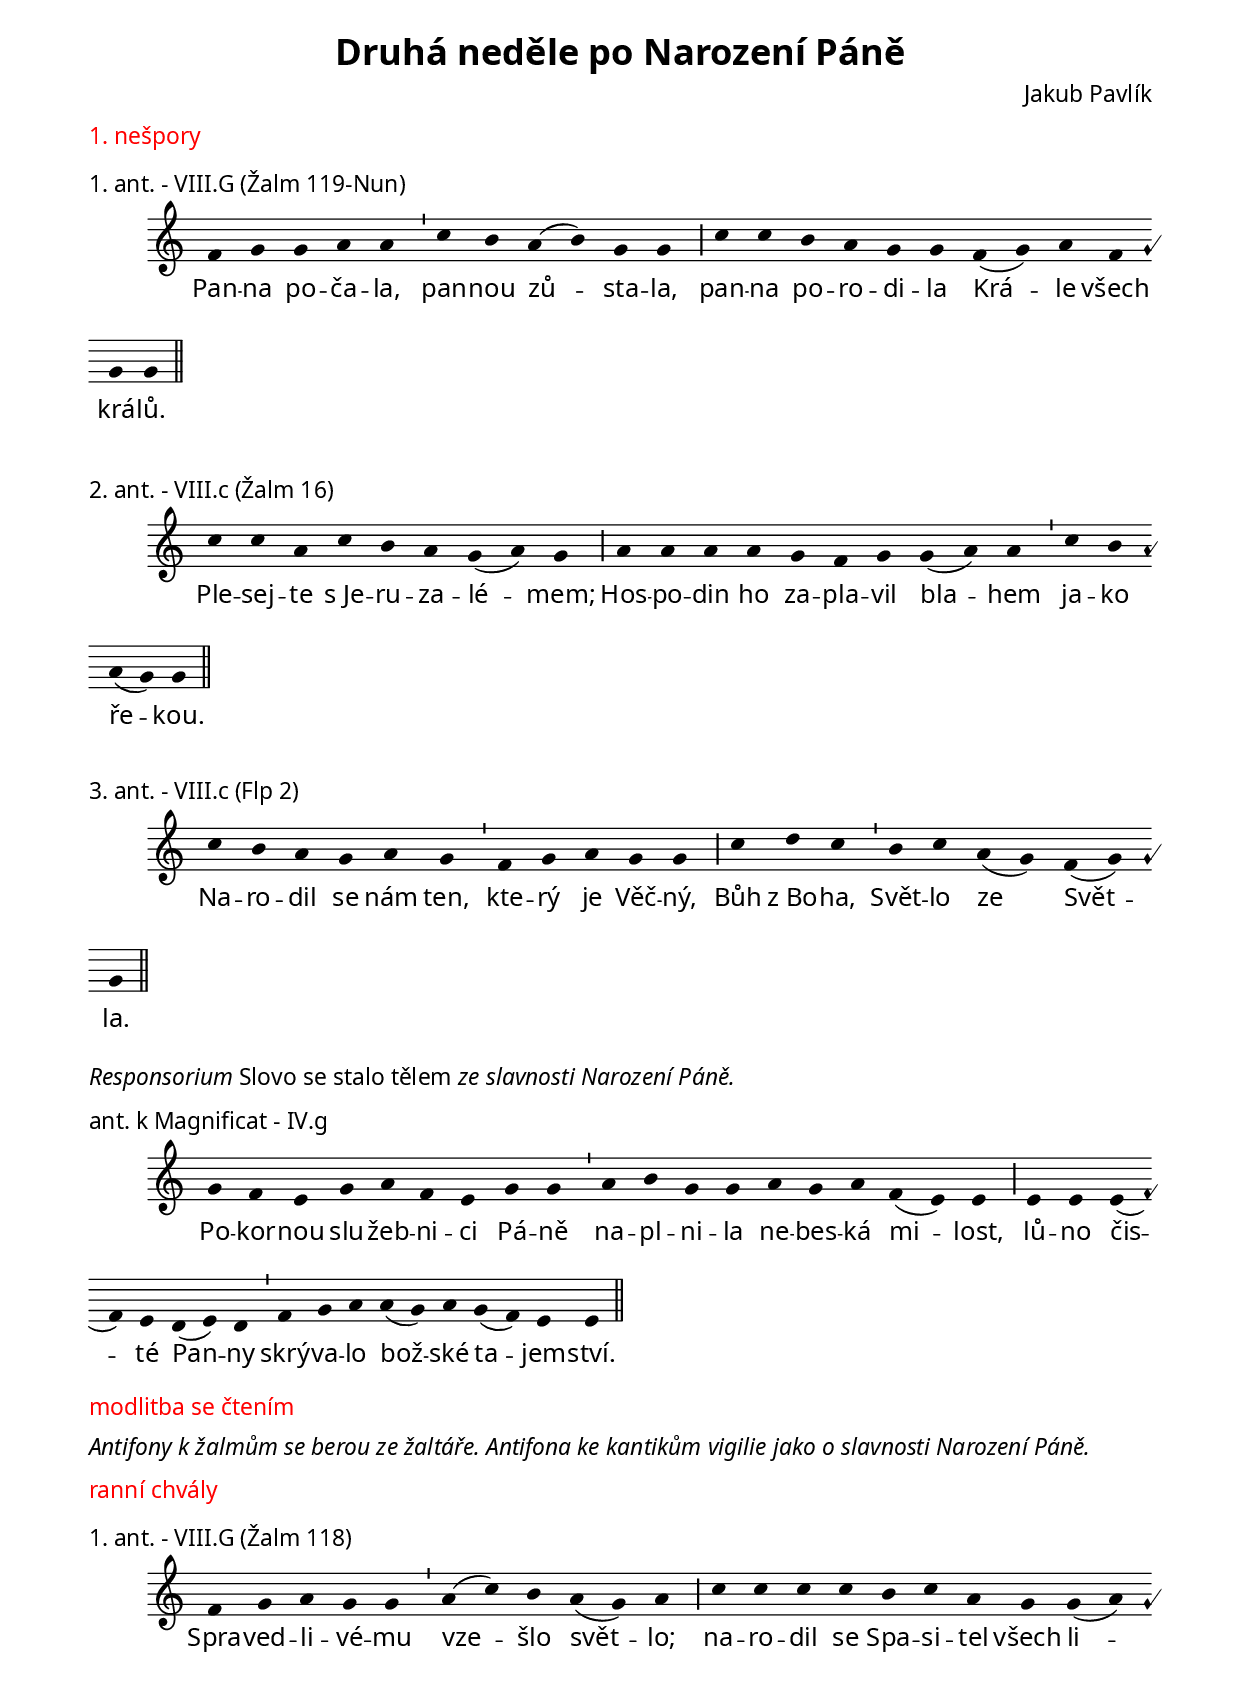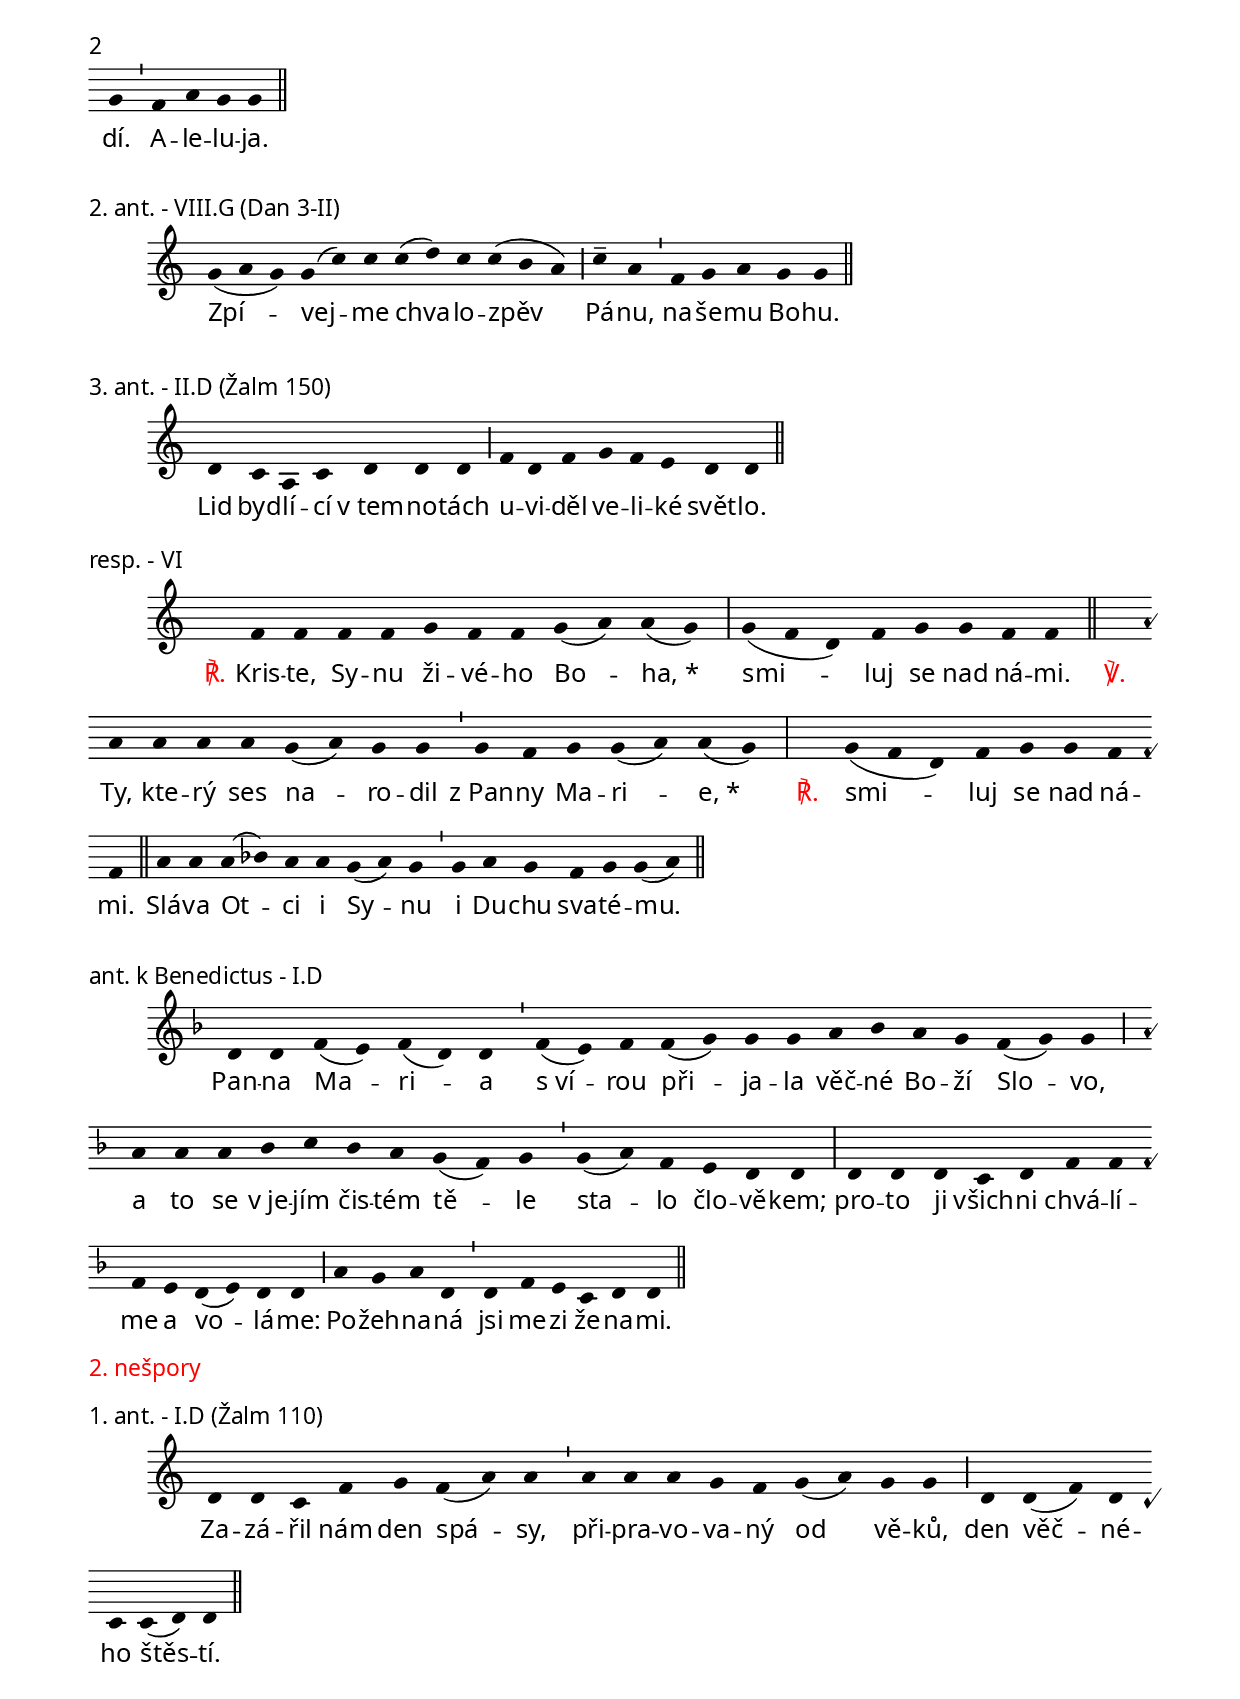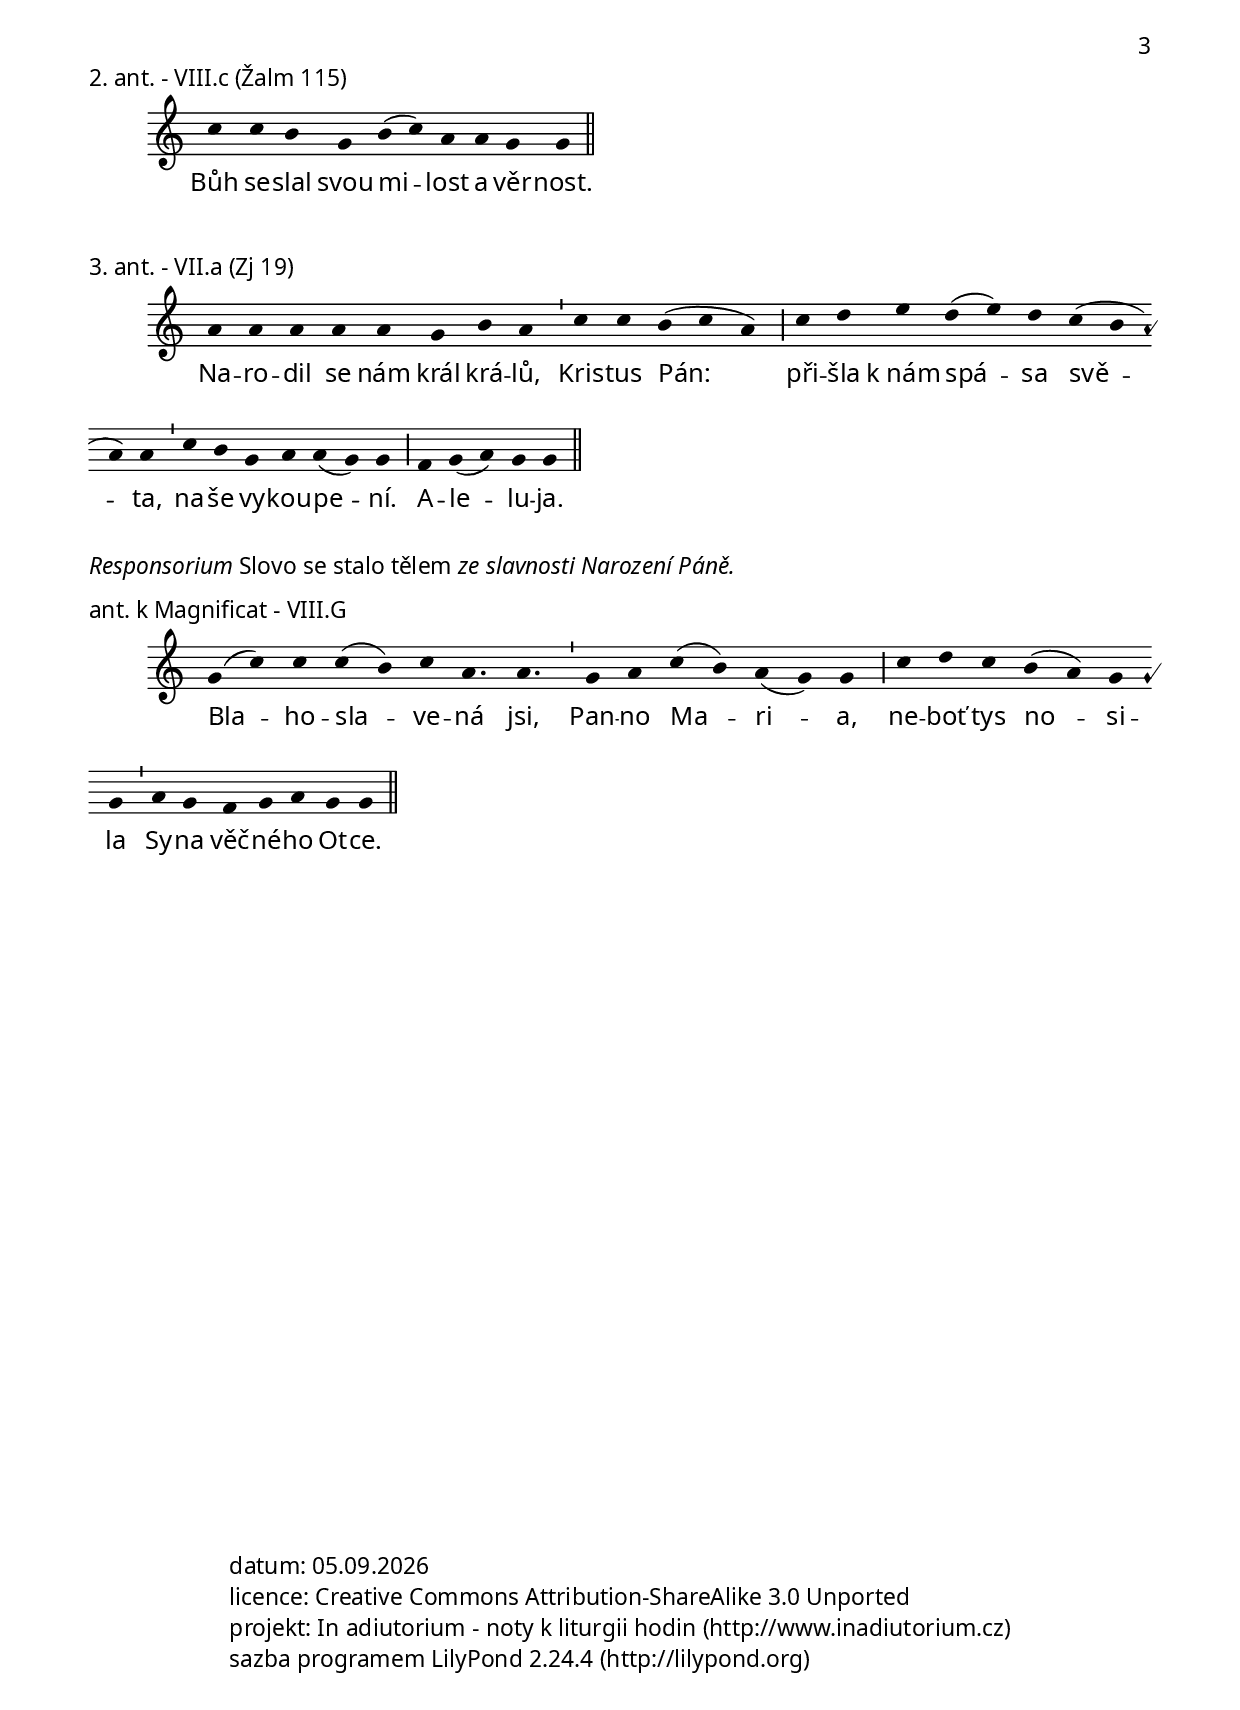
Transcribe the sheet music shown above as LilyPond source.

\version "2.17.25"

\header {
  title = "Druhá neděle po Narození Páně"
  composer = "Jakub Pavlík"
}

\include "spolecne.ly"
\include "dilyresponsorii.ly"

\markup {\nadpisHodinka {"1. nešpory"}}

\score {
  \relative c' {
    \choralniRezim
    f g g a a \barMin
    c b a( b) g g \barMaior
    c c b a g g f( g) a f g g \barFinalis
  }
  \addlyrics {
    Pan -- na po -- ča -- la,
    pan -- nou zů -- sta -- la,
    pan -- na po -- ro -- di -- la Krá -- le všech krá -- lů.
  }
  \header {
    quid = "1. ant."
    modus = "VIII"
    differentia = "G"
    psalmus = "Žalm 119-Nun"
    fons = "oktáv Narození Páně, 27.12., k Magnificat, druhá část jiný text"
    fial = "fial://vanoce_narozenipane.ly#27-amag?cast=1-2"
    id = "ne1-a1"
    piece = \markup {\sestavTitulek}
  }
}

\score {
  \relative c'' {
    \choralniRezim
    c4 c a c b a g( a) g \barMaior
    a a a a g f g g( a) a \barMin
    c b a( g) g \barFinalis
  }
  \addlyrics {
    Ple -- sej -- te s_Je -- ru -- za -- lé -- mem;
    Hos -- po -- din ho za -- pla -- vil bla -- hem
    ja -- ko ře -- kou.
  }
  \header {
    quid = "2. ant."
    modus = "VIII"
    differentia = "c"
    psalmus = "Žalm 16"
    id = "ne1-a2"
    piece = \markup {\sestavTitulek}
  }
}

\score {
  \relative c'' {
    \choralniRezim
    c4 b a g a g \barMin
    f g a g g \barMaior
    c d c \barMin
    b c a( g) f( g) g \barFinalis
  }
  \addlyrics {
    Na -- ro -- dil se nám ten,
    kte -- rý je Věč -- ný,
    Bůh z_Bo -- ha,
    Svět -- lo ze Svět -- la.
  }
  \header {
    quid = "3. ant."
    modus = "VIII"
    differentia = "c"
    psalmus = "Flp 2"
    id = "ne1-a3"
    piece = \markup {\sestavTitulek}
  }
}

\markup\italic{Responsorium \upright{Slovo se stalo tělem} ze slavnosti Narození Páně.}

\score {
  \relative c'' {
    \choralniRezim
    g4 f e g a f e g g \barMin
    a4 b g g a g a f( e) e \barMaior
    e e e( f) e d( e) d \barMin
    f g a a( g) a g( f) e e \barFinalis
  }
  \addlyrics {
    Po -- kor -- nou slu -- žeb -- ni -- ci Pá -- ně
    na -- pl -- ni -- la ne -- bes -- ká mi -- lost,
    lů -- no čis -- té Pan -- ny
    skrý -- va -- lo bož -- ské ta -- jem -- ství.
  }
  \header {
    quid = "ant. k Magnificat"
    modus = "IV"
    differentia = "g"
    psalmus = "Magnificat"
    id = "ne1-amag"
    piece = \markup {\sestavTitulekBezZalmu}
  }
}

\markup {\nadpisHodinka {"modlitba se čtením"}}

\markup\italic{
  Antifony k žalmům se berou ze žaltáře.
  Antifona ke kantikům vigilie jako o slavnosti Narození Páně.
}

\markup {\nadpisHodinka {"ranní chvály"}}

\score {
  \relative c' {
    \choralniRezim
    f4 g a g g \barMin a( c) b a( g) a \barMaior
    c c c c b c a g g( a) g \barMin
    f a g g \barFinalis
  }
  \addlyrics {
    Spra -- ved -- li -- vé -- mu vze -- šlo svět -- lo;
    na -- ro -- dil se Spa -- si -- tel všech li -- dí.
    A -- le -- lu -- ja.
  }
  \header {
    quid = "1. ant."
    modus = "VIII"
    differentia = "G"
    psalmus = "Žalm 118"
    id = "rch-a1"
    piece = \markup {\sestavTitulek}
  }
}

\score {
  \relative c'' {
    \choralniRezim
    g4( a g) g( c) c c( d) c c( b a) \barMaior
    c4-- a \barMin f g a g g \barFinalis
  }
  \addlyrics {
    Zpí -- vej -- me chva -- lo -- zpěv Pá -- nu,
    na -- še -- mu Bo -- hu.
  }
  \header {
    quid = "2. ant."
    modus = "VIII"
    differentia = "G"
    psalmus = "Dan 3-II"
    fial = "antifony/tyden2_1nedele.ly#rch-ant2?zacatek=12"
    placet = "3 nevyvážená, od předlohy spíš oddělit (popř. upravit obě)"
    id = "rch-a2"
    piece = \markup {\sestavTitulek}
  }
}

\score {
  \relative c' {
    \choralniRezim
    d4 c a c d d d \barMaior
    f d f g f e d d \barFinalis
  }
  \addlyrics {
    Lid byd -- lí -- cí v_tem -- no -- tách
    u -- vi -- děl ve -- li -- ké svět -- lo.
  }
  \header {
    quid = "3. ant."
    modus = "II"
    differentia = "D"
    psalmus = "Žalm 150"
    id = "rch-a3"
    piece = \markup {\sestavTitulek}
  }
}

\score {
  \relative c' {
    \choralniRezim

    % R
      \neviditelna f
      f4 f f f g f f g( a) a( g) \barMax
      g( f d) f g g f f \barFinalis
      % V
      \neviditelna f
      a4 a a a g( a) g g \barMin g f g g( a) a( g) \barMax
      % R
      \neviditelna g
      g( f d) f g g f f \barFinalis
      % Slava
      \respVIdoxologie \barFinalis
  }
  \addlyrics {
    \Response Kris -- te, Sy -- nu ži -- vé -- ho Bo -- ha,_*
    smi -- luj se nad ná -- mi.

    \Verse Ty, kte -- rý ses na -- ro -- dil z_Pan -- ny Ma -- ri -- e,_*
    \Response smi -- luj se nad ná -- mi.

    \textRespDoxologie
  }
  \header {
    quid = "resp."
    modus = "VI"
    fial = "responsoria.ly#1ne-rch?jiny_vers"
    id = "rch-r"
    piece = \markup {\sestavTitulekResp}
  }
}

\score {
  \relative c' {
    \choralniRezim
    \key f \major
    d4 d f( e) f( d) d \barMin
    f( e) f f( g) g g a bes a g f( g) g \barMaior

    a a a bes c bes a g( f) g \barMin
    g( a) f e d d \barMax

    d d d c d f f f e d( e) d d \barMaior

    a' g a d, \barMin
    d f e c d d \barFinalis
  }
  \addlyrics {
    Pan -- na Ma -- ri -- a
    s_ví -- rou při -- ja -- la věč -- né Bo -- ží Slo -- vo,

    a to se v_je -- jím čis -- tém tě -- le
    sta -- lo člo -- vě -- kem;

    pro -- to ji všich -- ni chvá -- lí -- me a vo -- lá -- me:

    Po -- žeh -- na -- ná jsi me -- zi že -- na -- mi.
  }
  \header {
    quid = "ant. k Benedictus"
    modus = "I"
    differentia = "D"
    psalmus = "Benedictus"
    placet = "3 _Panna Maria_ nepřirozené; krok na _a to se_ raději pryč"
    id = "rch-aben"
    piece = \markup {\sestavTitulekBezZalmu}
  }
}

\markup {\nadpisHodinka {"2. nešpory"}}

\score {
  \relative c' {
    \choralniRezim
    d4 d c f g f( a) a \barMin
    a a a g f g( a) g g \barMaior
    d d( f) d c c( d) d \barFinalis
  }
  \addlyrics {
    Za -- zá -- řil nám den spá -- sy,
    při -- pra -- vo -- va -- ný od vě -- ků,
    den věč -- né -- ho štěs -- tí.
  }
  \header {
    quid = "1. ant."
    modus = "I"
    differentia = "D"
    psalmus = "Žalm 110"
    placet = "2 napojení závěrečné části je v rámci korpusu hodně exotické"
    id = "ne2-a1"
    piece = \markup {\sestavTitulek}
  }
}

\score {
  \relative c'' {
    \choralniRezim
    c4 c b
    g b( c) a a g g \barFinalis
  }
  \addlyrics {
    Bůh se -- slal
    svou mi -- lost a věr -- nost.
  }
  \header {
    quid = "2. ant."
    modus = "VIII"
    differentia = "c"
    psalmus = "Žalm 115"
    id = "ne2-a2"
    piece = \markup {\sestavTitulek}
  }
}

\score {
  \relative c'' {
    \choralniRezim
    a4 a a a a g b a \barMin
    c c b( c a) \barMaior
    c d e d( e) d c( b a) a \barMin
    c b g a a( g) g \barMaior
    f g( a) g g \barFinalis
  }
  \addlyrics {
    Na -- ro -- dil se nám král krá -- lů,
    Kris -- tus Pán:
    při -- šla k_nám spá -- sa svě -- ta,
    na -- še vy -- kou -- pe -- ní.
    A -- le -- lu -- ja.
  }
  \header {
    quid = "3. ant."
    modus = "VII"
    differentia = "a"
    psalmus = "Zj 19"
    placet = "3 líbí se mi, ale začátek by asi byl vhodnější zpěvněji"
    id = "ne2-a3"
    piece = \markup {\sestavTitulek}
  }
}

\markup\italic{Responsorium \upright{Slovo se stalo tělem} ze slavnosti Narození Páně.}

\score {
  \relative c'' {
    \choralniRezim
    g4( c) c c( b) c a4. a \barMin g4 a c( b) a( g) g \barMaior
    c d c b( a) g g \barMin
    a g f g a g g \barFinalis
  }
  \addlyrics {
    Bla -- ho -- sla -- ve -- ná jsi, Pan -- no Ma -- ri -- a,
    ne -- boť tys no -- si -- la
    Sy -- na věč -- né -- ho Ot -- ce.
  }
  \header {
    quid = "ant. k Magnificat"
    modus = "VIII"
    differentia = "G"
    psalmus = "Magnificat"
    fial = "commune/commune_maria.ly#2ne-amag?cast=1-2"
    id = "ne2-amag"
    piece = \markup {\sestavTitulekBezZalmu}
  }
}